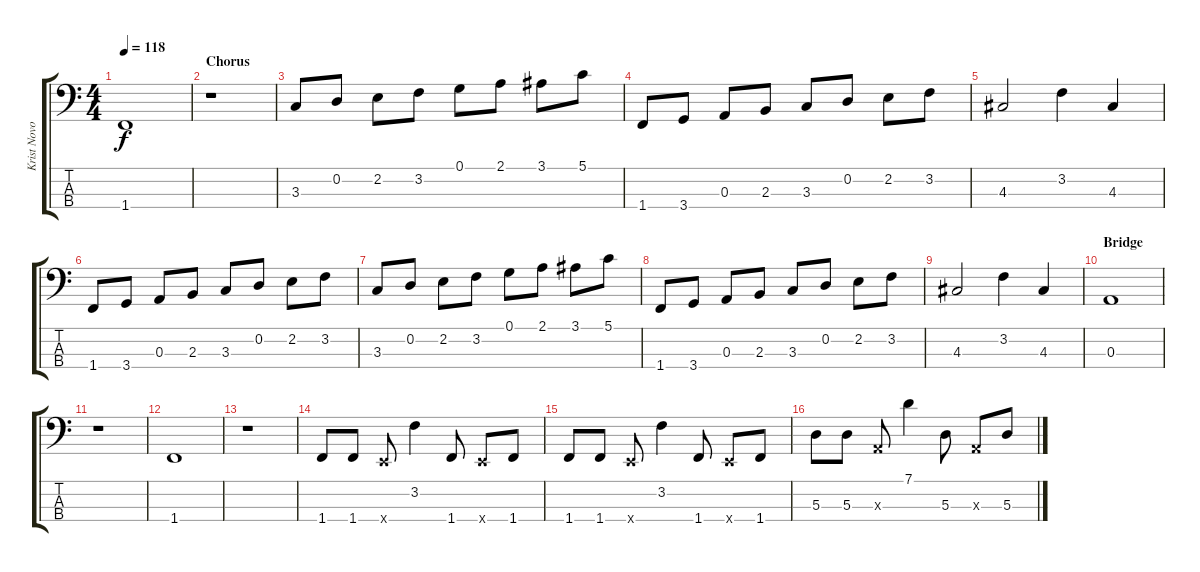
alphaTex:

\track ("Krist Novoselic - Acoustic Bass" "Krist Novo") {instrument acousticbass}
\staff {score tabs}
\tuning (G2 D2 A1 E1) {hide}
\ts (4 4)
\tempo 118
\clef f4
\ks c
1.4.1{dy f} |
\section ("" "Chorus")
r.1 |
3.3.8 0.2.8 2.2.8 3.2.8 0.1.8 2.1.8 3.1.8 5.1.8 |
1.4.8 3.4.8 0.3.8 2.3.8 3.3.8 0.2.8 2.2.8 3.2.8 |
4.3.2 3.2.4 4.3.4 |
1.4.8 3.4.8 0.3.8 2.3.8 3.3.8 0.2.8 2.2.8 3.2.8 |
3.3.8 0.2.8 2.2.8 3.2.8 0.1.8 2.1.8 3.1.8 5.1.8 |
1.4.8 3.4.8 0.3.8 2.3.8 3.3.8 0.2.8 2.2.8 3.2.8 |
4.3.2 3.2.4 4.3.4 |
\section ("" "Bridge")
0.3.1 |
r.1 |
1.4.1 |
r.1 |
1.4.8 1.4.8 0.4{x}.8 3.2.4 1.4.8 0.4{x}.8 1.4.8 |
1.4.8 1.4.8 0.4{x}.8 3.2.4 1.4.8 0.4{x}.8 1.4.8 |
5.3.8 5.3.8 0.3{x}.8 7.1.4 5.3.8 0.3{x}.8 5.3.8
